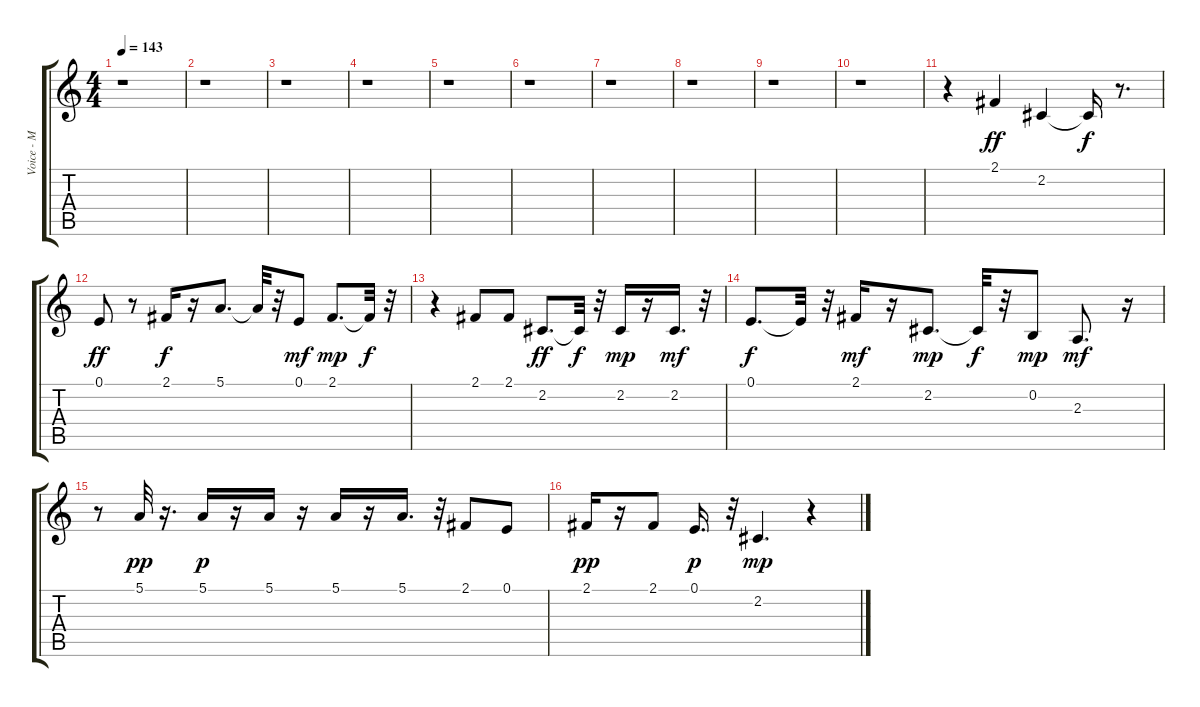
\track ("Voice - M   " "Voice - M ") {instrument choiraahs}
\staff {score tabs}
\tuning (E4 B3 G3 D3 A2 E2) {hide}
\ts (4 4)
\tempo 143
\clef g2
\ks c
r.1{dy f} |
r.1 |
r.1 |
r.1 |
r.1 |
r.1 |
r.1 |
r.1 |
r.1 |
r.1 |
r.4 2.1.4{dy ff} 2.2.4 2.2{t}.16{dy f} r.8{d} |
0.1.8{dy ff} r.8 2.1.16{dy f} r.16 5.1.8{d} 5.1{t}.32 r.32 0.1.8{dy mf} 2.1.8{d dy mp} 2.1{t}.32{dy f} r.32 |
r.4 2.1.8 2.1.8 2.2.8{d dy ff} 2.2{t}.32{dy f} r.32 2.2.16{dy mp} r.16 2.2.16{d dy mf} r.32 |
0.1.8{d dy f} 0.1{t}.32 r.32 2.1.16{dy mf} r.16 2.2.8{d dy mp} 2.2{t}.32{dy f} r.32 0.2.8{dy mp} 2.3.8{d dy mf} r.16 |
r.8 5.1.32{dy pp} r.16{d} 5.1.16{dy p} r.16 5.1.16 r.16 5.1.16 r.16 5.1.16{d} r.32 2.1.8 0.1.8 |
2.1.16{dy pp} r.16 2.1.8 0.1.16{d dy p} r.32 2.2.4{d dy mp} r.4
